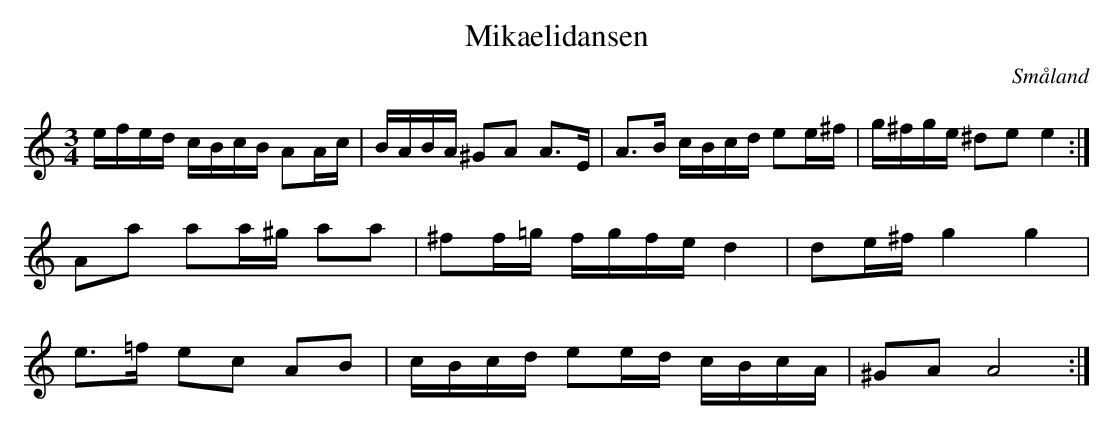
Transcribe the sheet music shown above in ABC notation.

X:1
T:Mikaelidansen
O:Småland
M:3/4
L:1/8
K:Am
e/2f/2e/2d/2 c/2B/2c/2B/2 AA/2c/2|B/2A/2B/2A/2 ^GA A3/2E/2|A3/2B/2 c/2B/2c/2d/2 ee/2^f/2|g/2^f/2g/2e/2 ^de e2:|
Aa aa/2^g/2 aa|^ff/2=g/2 f/2g/2f/2e/2 d2|de/2^f/2 g2 g2|
e3/2=f/2 ec AB|c/2B/2c/2d/2 ee/2d/2 c/2B/2c/2A/2|^GA A4:|
